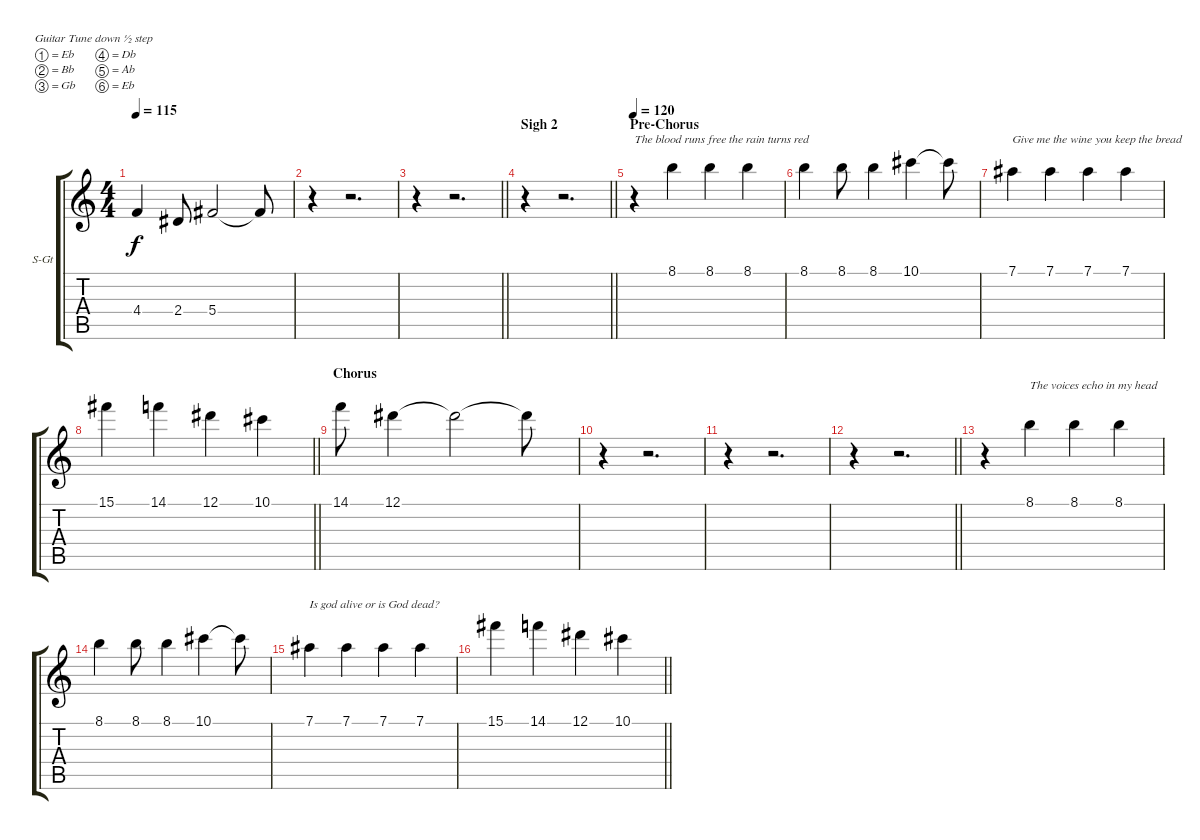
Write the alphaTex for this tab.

\bracketExtendMode groupsimilarinstruments
\firstSystemTrackNameOrientation horizontal
\otherSystemsTrackNameOrientation horizontal
\track ("Ozzy" "S-Gt") {instrument harmonica}
\staff {score tabs}
\tuning (Eb4 Bb3 Gb3 Db3 Ab2 Eb2)
\displaytranspose 12
\ts (4 4)
\tempo 115
\clef g2
\ks c
4.4.4{dy f} 2.4.8 5.4.2 5.4{t}.8 |
r.4 r.2{d} |
\barLineRight lightlight
r.4 r.2{d} |
\section ("" "Sigh 2")
\barLineRight lightlight
r.4 r.2{d} |
\section ("" "Pre-Chorus")
\tempo 120
r.4{txt "The blood runs free the rain turns red"} 8.1.4 8.1.4 8.1.4 |
8.1.4 8.1.8 8.1.4 10.1.4 10.1{t}.8 |
7.1.4{txt "Give me the wine you keep the bread"} 7.1.4 7.1.4 7.1.4 |
\barLineRight lightlight
15.1.4 14.1.4 12.1.4 10.1.4 |
\section ("" "Chorus")
14.1.8 12.1.4 12.1{t}.2 12.1{t}.8 |
r.4 r.2{d} |
r.4 r.2{d} |
\barLineRight lightlight
r.4 r.2{d} |
r.4 8.1.4{txt "The voices echo in my head "} 8.1.4 8.1.4 |
8.1.4 8.1.8 8.1.4 10.1.4 10.1{t}.8 |
7.1.4{txt "Is god alive or is God dead?"} 7.1.4 7.1.4 7.1.4 |
\barLineRight lightlight
15.1.4 14.1.4 12.1.4 10.1.4
